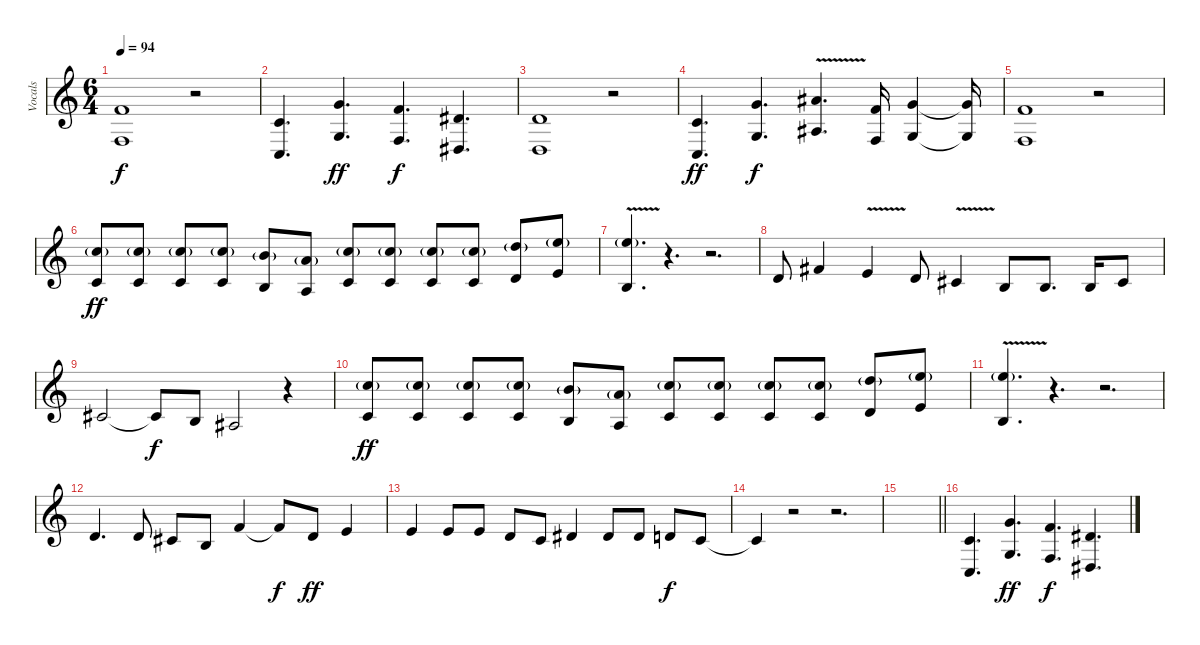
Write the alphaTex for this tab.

\track ("Vocals" "Vocals") {instrument violin}
\staff {score}
\tuning (E4 B3 G3 D3 A2 E2) {hide}
\ts (6 4)
\tempo 94
\clef g2
\ks c
(6.2 3.4).1{dy f} r.2 |
(5.3 3.5).4{d} (8.2 5.4).4{d dy ff} (6.2 3.4).4{d dy f} (8.3 6.5).4{d} |
(7.3 5.5).1 r.2 |
(5.3 3.5).4{d dy ff} (8.2 5.4).4{d dy f} (11.2{v} 8.4{v}).4{d} (6.2 3.4).16 (8.2 5.4).4 (8.2{t} 5.4{t}).16 |
(6.2 3.4).1 r.2 |
(13.2{g} 10.4).8{dy ff} (13.2{g} 10.4).8 (13.2{g} 10.4).8 (13.2{g} 10.4).8 (12.2{g} 9.4).8 (10.2{g} 7.4).8 (13.2{g} 10.4).8 (13.2{g} 10.4).8 (13.2{g} 10.4).8 (13.2{g} 10.4).8 (15.2{g} 7.3).8 (17.2{g} 9.3).8 |
(17.2{v g} 9.4{v}).4{d} r.4{d} r.2{d} |
7.3.8 7.2.4 5.2{v}.4 7.3.8 6.3{v}.4 4.3.8 4.3.8{d} 4.3.16 6.3.8 |
6.3.2 6.3{t}.8{dy f} 4.3.8 3.3.2 r.4 |
(13.2{g} 10.4).8{dy ff} (13.2{g} 10.4).8 (13.2{g} 10.4).8 (13.2{g} 10.4).8 (12.2{g} 9.4).8 (10.2{g} 7.4).8 (13.2{g} 10.4).8 (13.2{g} 10.4).8 (13.2{g} 10.4).8 (13.2{g} 10.4).8 (15.2{g} 7.3).8 (17.2{g} 9.3).8 |
(17.2{v g} 9.4{v}).4{d} r.4{d} r.2{d} |
7.3.4{d} 7.3.8 6.3.8 4.3.8 6.2.4 6.2{t}.8{dy f} 3.2.8{dy ff} 5.2.4 |
5.2.4 5.2.8 5.2.8 3.2.8 5.3.8 4.2.4 4.2.8 4.2.8 3.2.8{dy f} 5.3.8 |
5.3{t}.4 r.2 r.2{d} |
\barLineRight lightlight
|
(5.3 3.5).4{d} (8.2 5.4).4{d dy ff} (6.2 3.4).4{d dy f} (8.3 6.5).4{d}
